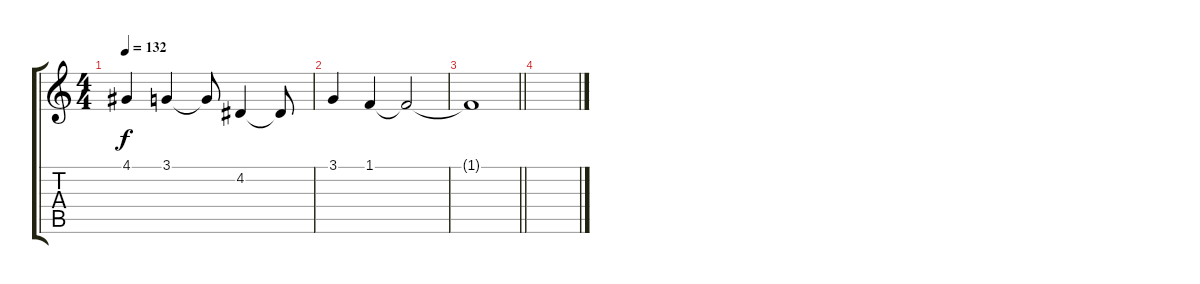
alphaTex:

\track "" {instrument trumpet}
\staff {score tabs}
\tuning (E4 B3 G3 D3 A2 E2) {hide}
\ts (4 4)
\tempo 132
\clef g2
\ks c
4.1.4{dy f} 3.1.4 3.1{t}.8 4.2.4 4.2{t}.8 |
3.1.4 1.1.4 1.1{t}.2 |
\barLineRight lightlight
1.1{t}.1 |
\section ("" "")
